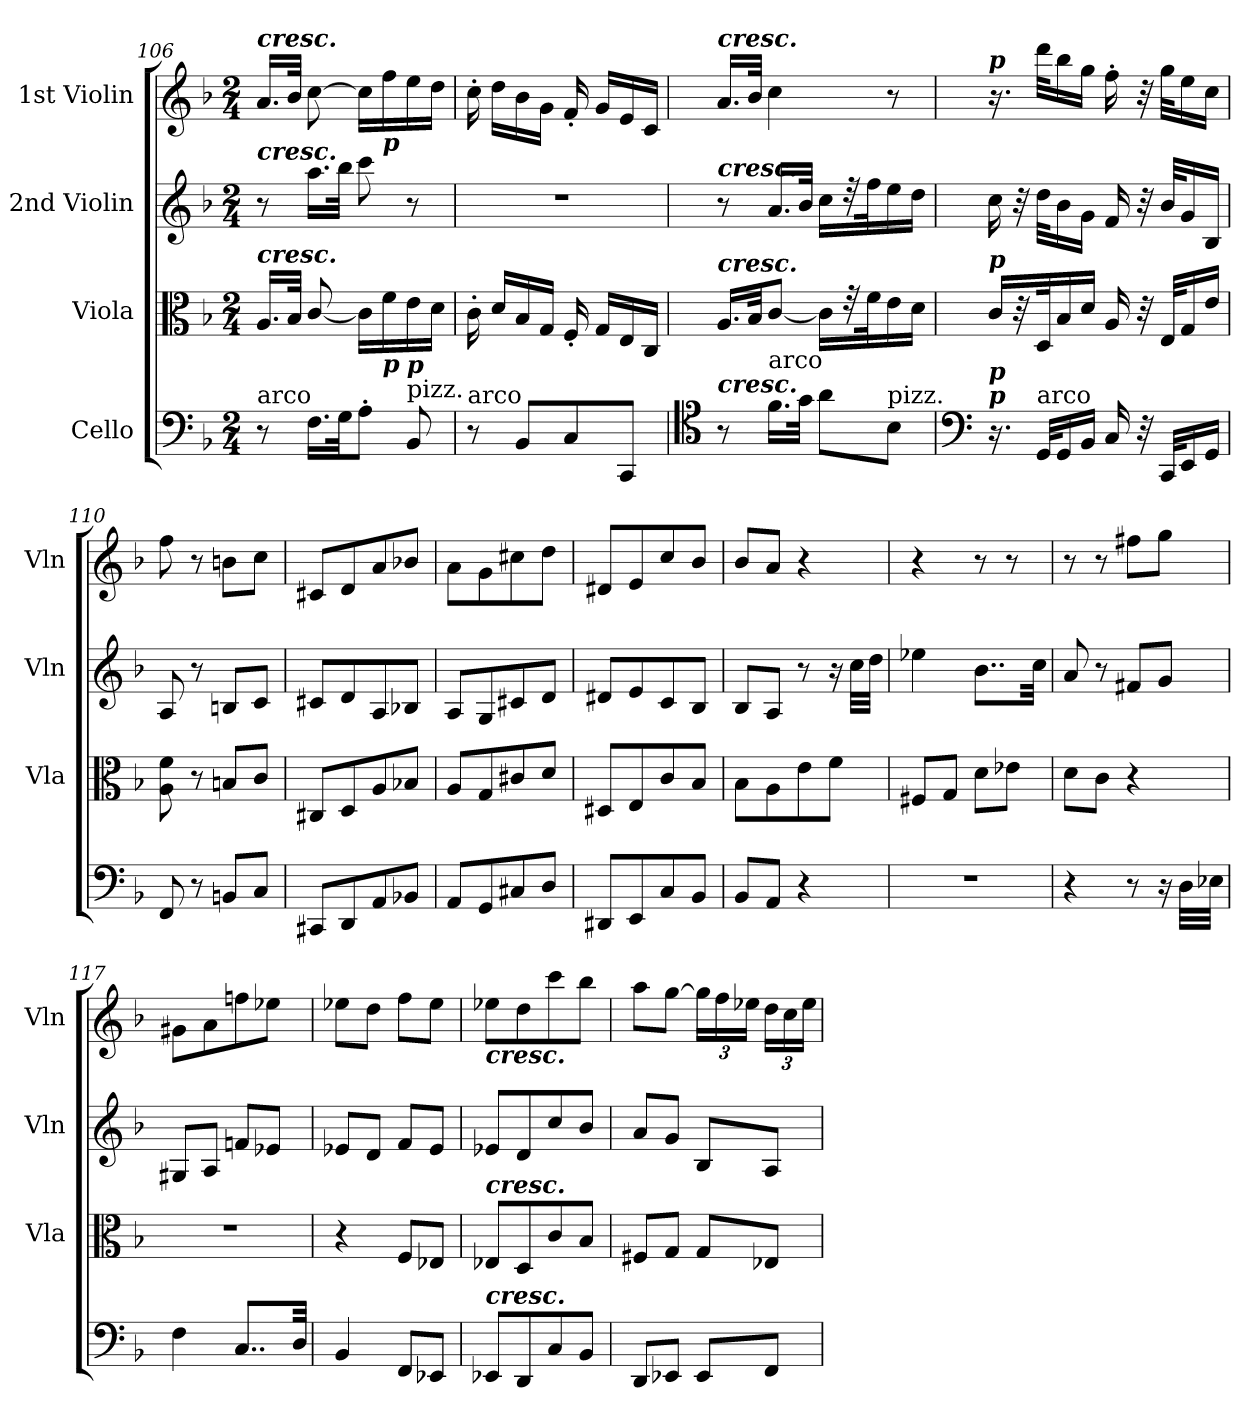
**kern	**kern	**kern	**kern
*part4	*part3	*part2	*part1
*staff4	*staff3	*staff2	*staff1
*I"Cello	*I"Viola	*I"2nd Violin	*I"1st Violin
*	*I'Vla	*I'Vln	*I'Vln
*clefF4	*clefC3	*clefG2	*clefG2
*k[b-]	*k[b-]	*k[b-]	*k[b-]
*F:	*F:	*F:	*F:
*M2/4	*M2/4	*M2/4	*M2/4
=106	=106	=106	=106
!	!	!	!LO:TX:a:Bi:t=cresc.
!	!	!LO:TX:a:Bi:t=cresc.	!
!	!LO:TX:a:Bi:t=cresc.	!	!
!LO:TX:a:t=arco	!	!	!
8r	16.A/LL	8r	16.a/LL
.	32B-/JJk	.	32b-/JJk
16.F\LL	[8c/	16.aa\LL	[8cc\
32G\JK	.	32bb-\JJk	.
8A'\J	16c\LL]	8ccc\	16cc\LL]
!	!	!	!LO:TX:b:Bi:t=p
!	!LO:TX:b:Bi:t=p	!	!
.	16f\	.	16ff\
!LO:TX:a:t=pizz.	!	!	!
!LO:TX:a:Bi:t=p	!	!	!
8BB-/	16e\	8r	16ee\
.	16d\JJ	.	16dd\JJ
=107	=107	=107	=107
!LO:TX:a:t=arco	!	!	!
8r	16c'\	2r	16cc'\
.	16d/LL	.	16dd\LL
8BB-/L	16B-/	.	16b-\
.	16G/JJ	.	16g\JJ
8C/	16F'/	.	16f'/
.	16G/LL	.	16g/LL
8CC/J	16E/	.	16e/
.	16C/JJ	.	16c/JJ
=108	=108	=108	=108
*clefC4	*	*	*
!	!	!	!LO:TX:a:Bi:t=cresc.
!	!	!LO:TX:a:Bi:t=cresc.	!
!	!LO:TX:a:Bi:t=cresc.	!	!
!LO:TX:a:Bi:t=cresc.	!	!	!
8r	16.A/LL	8r	16.a/LL
.	32B-/JK	.	32b-/JJk
!LO:TX:a:t=arco	!	!	!
16.f\LL	[8c/J	16.a/LL	4cc\
32g\JJk	.	32b-/JJk	.
8a\L	16c\LL]	16cc\LL	.
.	32r	32r	.
.	32f\K	32ff\K	.
!LO:TX:a:t=pizz.	!	!	!
8B-\J	16e\	16ee\	8r
.	16d\JJ	16dd\JJ	.
=109	=109	=109	=109
*clefF4	*	*	*
!	!	!	!LO:TX:a:Bi:t=p
!	!LO:TX:a:Bi:t=p	!	!
!LO:TX:a:Bi:t=p	!	!	!
!LO:TX:a:Bi:t=p	!	!	!
16.r	16c/LL	16cc\	16.r
.	32r	32r	.
!LO:TX:a:t=arco	!	!	!
32GG/KLL	32D/K	32dd\KLL	32ddd\KLL
16GG/	16B-/	16b-\	16bb-\
16BB-/JJ	16d/JJ	16g\JJ	16gg\JJ
16C/	16A/	16f/	16ff'\
32r	32r	32r	32r
32CC/KLL	32E/KLL	32b-/KLL	32gg\KLL
16EE/	16G/	16g/	16ee\
16GG/JJ	16e/JJ	16B-/JJ	16cc\JJ
=110	=110	=110	=110
8FF/	8A\ 8f\	8A/	8ff\
8r	8r	8r	8r
8BBn/L	8Bn/L	8Bn/L	8bn\L
8C/J	8c/J	8c/J	8cc\J
=111	=111	=111	=111
8CC#X/L	8C#X/L	8c#X/L	8c#X/L
8DD/	8D/	8d/	8d/
8AA/	8A/	8A/	8a/
8BB-X/J	8B-X/J	8B-X/J	8b-X/J
=112	=112	=112	=112
8AA/L	8A/L	8A/L	8a\L
8GG/	8G/	8G/	8g\
8C#X/	8c#X/	8c#X/	8cc#X\
8D/J	8d/J	8d/J	8dd\J
=113	=113	=113	=113
8DD#X/L	8D#X/L	8d#X/L	8d#X/L
8EE/	8E/	8e/	8e/
8C/	8c/	8c/	8cc/
8BB-/J	8B-/J	8B-/J	8b-/J
=114	=114	=114	=114
8BB-/L	8B-\L	8B-/L	8b-/L
8AA/J	8A\	8A/J	8a/J
4r	8e\	8r	4r
.	8f\J	16r	.
.	.	32cc\LLL	.
.	.	32dd\JJJ	.
=115	=115	=115	=115
2r	8F#X/L	4ee-X\	4r
.	8G/J	.	.
.	8d\L	8..b-\L	8r
.	8e-X\J	.	8r
.	.	32cc\Jkk	.
=116	=116	=116	=116
4r	8d\L	8a/	8r
.	8c\J	8r	8r
8r	4r	8f#X/L	8ff#X\L
16r	.	8g/J	8gg\J
32D\LLL	.	.	.
32E-X\JJJ	.	.	.
=117	=117	=117	=117
4F\	2r	8G#X/L	8g#X\L
.	.	8A/J	8a\
8..C/L	.	8fn/L	8ffn\
.	.	8e-X/J	8ee-X\J
32D/Jkk	.	.	.
=118	=118	=118	=118
4BB-/	4r	8e-X/L	8ee-X\L
.	.	8d/J	8dd\J
8FF/L	8F/L	8f/L	8ff\L
8EE-X/J	8E-X/J	8e-/J	8ee-\J
=119	=119	=119	=119
!	!	!	!LO:TX:b:Bi:t=cresc.
!	!LO:TX:a:Bi:t=cresc.	!	!
!LO:TX:a:Bi:t=cresc.	!	!	!
8EE-X/L	8E-X/L	8e-X/L	8ee-X\L
8DD/	8D/	8d/	8dd\
8C/	8c/	8cc/	8ccc\
8BB-/J	8B-/J	8b-/J	8bb-\J
=120	=120	=120	=120
8DD/L	8F#X/L	8a/L	8aa\L
8EE-X/J	8G/J	8g/J	[8gg\J
*	*	*	*Xbrackettup
8EE-/L	8G/L	8B-/L	24gg\LL]
.	.	.	24ff\
.	.	.	24ee-X\JJ
8FF/J	8E-X/J	8A/J	24dd\LL
.	.	.	24cc\
.	.	.	24ee-\JJ
=	=	=	=
*-	*-	*-	*-
